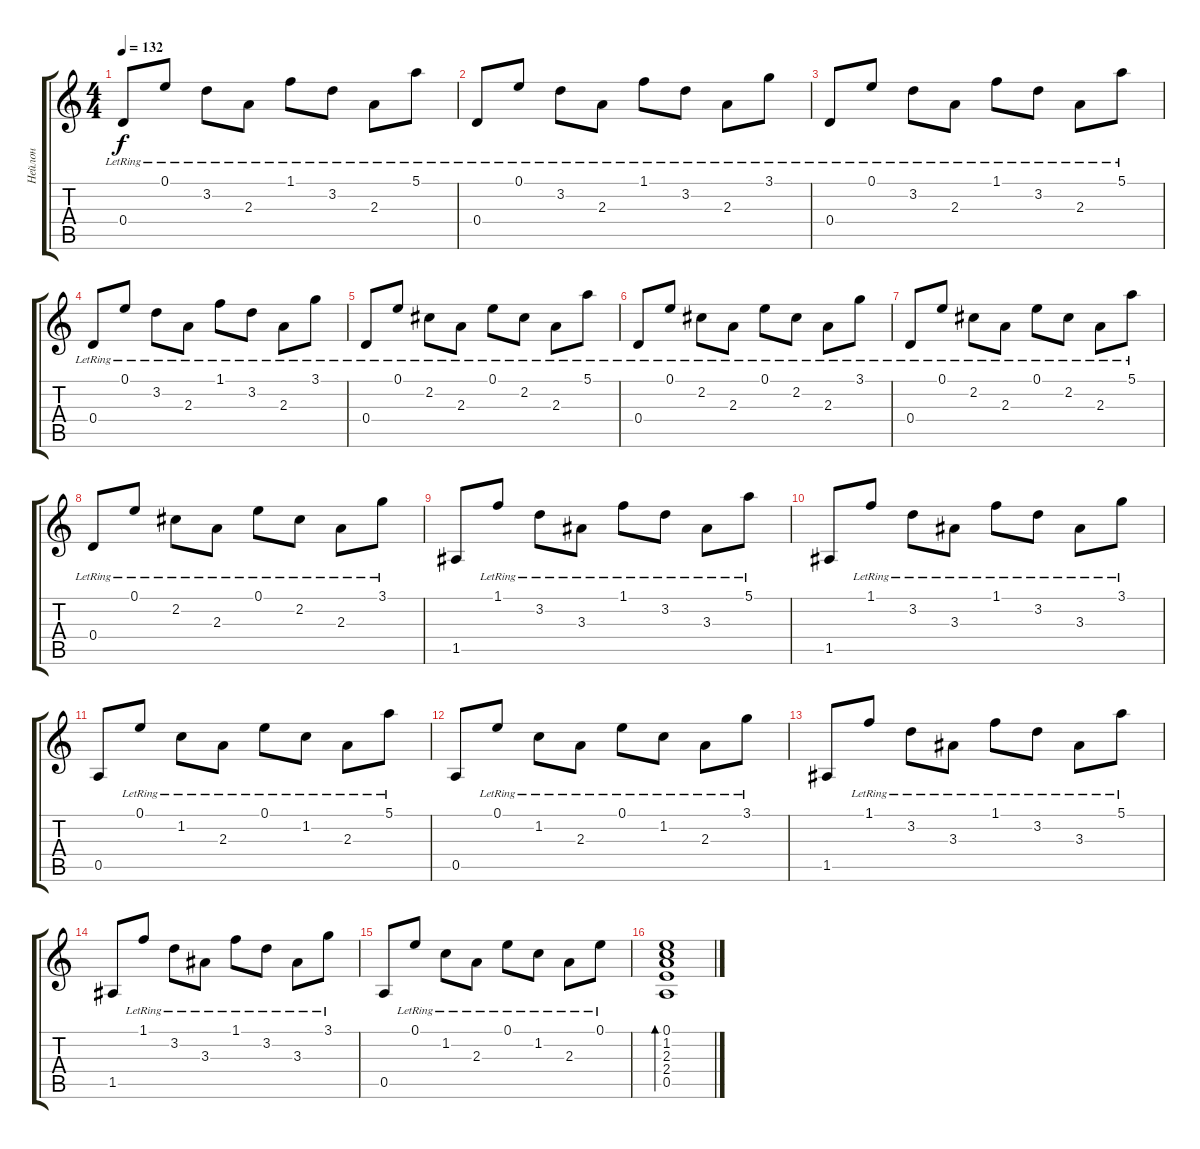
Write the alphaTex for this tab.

\track ("Нейлон" "Нейлон") {instrument acousticguitarnylon}
\staff {score tabs}
\tuning (E4 B3 G3 D3 A2 E2) {hide}
\ts (4 4)
\tempo 132
\clef g2
\ks c
0.4{lr}.8{dy f} 0.1{lr}.8 3.2{lr}.8 2.3{lr}.8 1.1{lr}.8 3.2{lr}.8 2.3{lr}.8 5.1{lr}.8 |
0.4{lr}.8 0.1{lr}.8 3.2{lr}.8 2.3{lr}.8 1.1{lr}.8 3.2{lr}.8 2.3{lr}.8 3.1{lr}.8 |
0.4{lr}.8 0.1{lr}.8 3.2{lr}.8 2.3{lr}.8 1.1{lr}.8 3.2{lr}.8 2.3{lr}.8 5.1{lr}.8 |
0.4{lr}.8 0.1{lr}.8 3.2{lr}.8 2.3{lr}.8 1.1{lr}.8 3.2{lr}.8 2.3{lr}.8 3.1{lr}.8 |
0.4{lr}.8 0.1{lr}.8 2.2{lr}.8 2.3{lr}.8 0.1{lr}.8 2.2{lr}.8 2.3{lr}.8 5.1{lr}.8 |
0.4{lr}.8 0.1{lr}.8 2.2{lr}.8 2.3{lr}.8 0.1{lr}.8 2.2{lr}.8 2.3{lr}.8 3.1{lr}.8 |
0.4{lr}.8 0.1{lr}.8 2.2{lr}.8 2.3{lr}.8 0.1{lr}.8 2.2{lr}.8 2.3{lr}.8 5.1{lr}.8 |
0.4{lr}.8 0.1{lr}.8 2.2{lr}.8 2.3{lr}.8 0.1{lr}.8 2.2{lr}.8 2.3{lr}.8 3.1{lr}.8 |
1.5.8 1.1{lr}.8 3.2{lr}.8 3.3{lr}.8 1.1{lr}.8 3.2{lr}.8 3.3{lr}.8 5.1{lr}.8 |
1.5.8 1.1{lr}.8 3.2{lr}.8 3.3{lr}.8 1.1{lr}.8 3.2{lr}.8 3.3{lr}.8 3.1{lr}.8 |
0.5.8 0.1{lr}.8 1.2{lr}.8 2.3{lr}.8 0.1{lr}.8 1.2{lr}.8 2.3{lr}.8 5.1{lr}.8 |
0.5.8 0.1{lr}.8 1.2{lr}.8 2.3{lr}.8 0.1{lr}.8 1.2{lr}.8 2.3{lr}.8 3.1{lr}.8 |
1.5.8 1.1{lr}.8 3.2{lr}.8 3.3{lr}.8 1.1{lr}.8 3.2{lr}.8 3.3{lr}.8 5.1{lr}.8 |
1.5.8 1.1{lr}.8 3.2{lr}.8 3.3{lr}.8 1.1{lr}.8 3.2{lr}.8 3.3{lr}.8 3.1{lr}.8 |
0.5.8 0.1{lr}.8 1.2{lr}.8 2.3{lr}.8 0.1{lr}.8 1.2{lr}.8 2.3{lr}.8 0.1{lr}.8 |
(0.1 1.2 2.3 2.4 0.5).1{bd 120}
